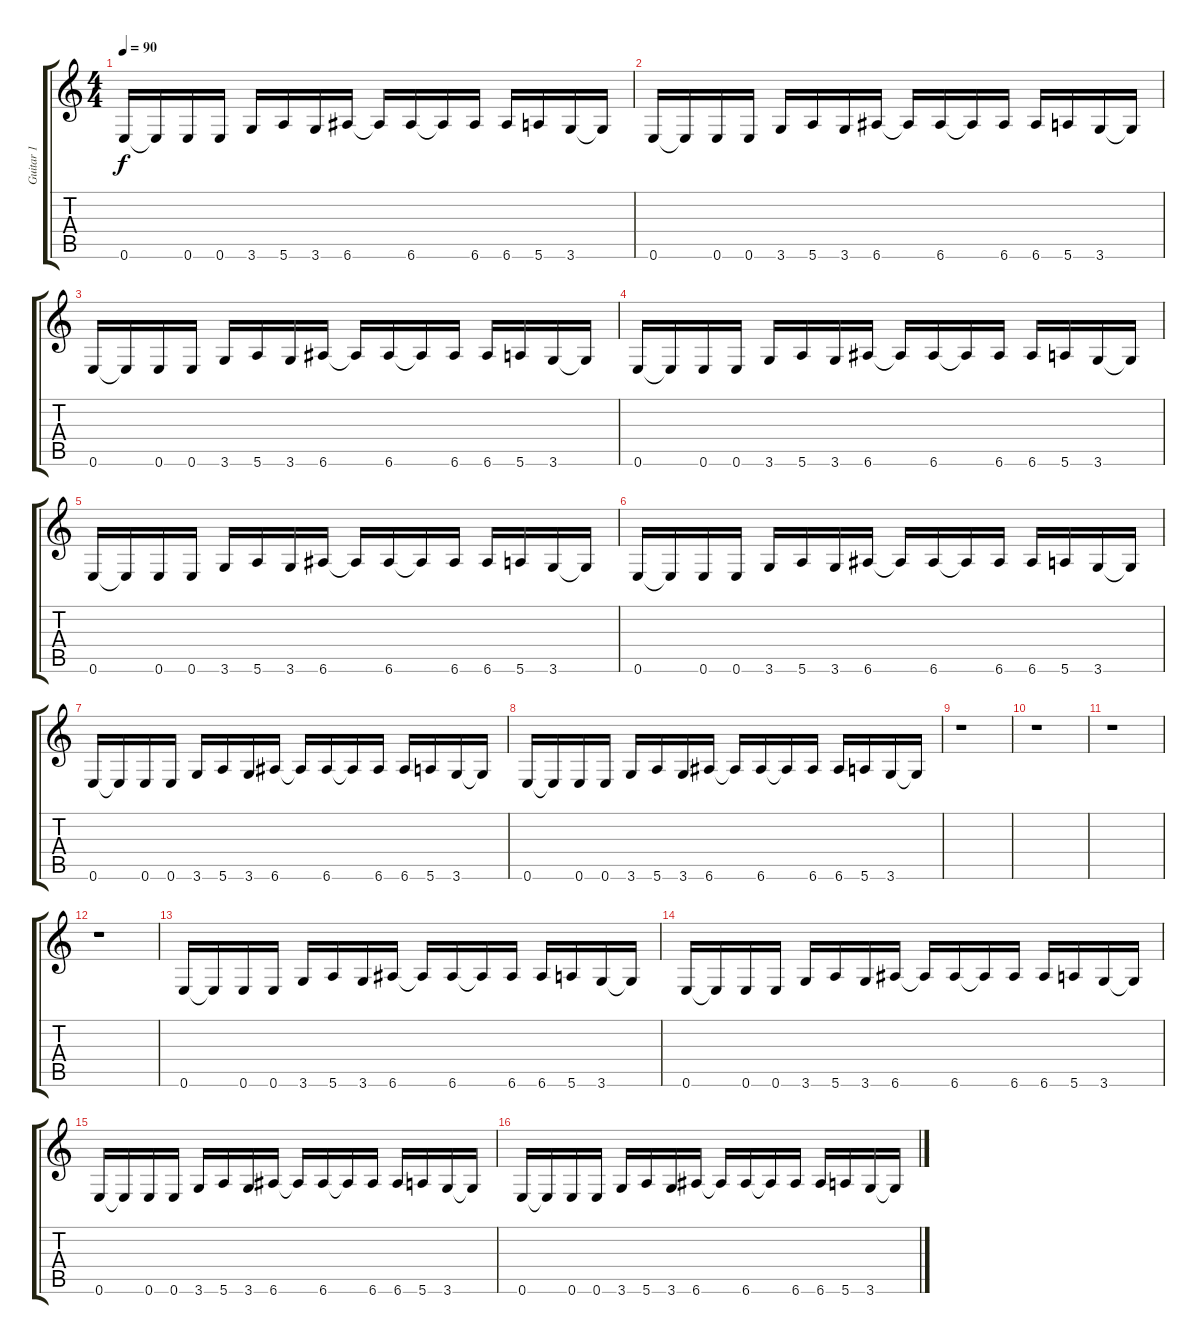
\track ("Guitar 1" "Guitar 1") {instrument overdrivenguitar}
\staff {score tabs}
\tuning (E4 B3 G3 D3 A2 E2) {hide}
\ts (4 4)
\tempo 90
\clef g2
\ks c
0.6.16{dy f instrument overdrivenguitar} 0.6{t}.16 0.6.16 0.6.16 3.6.16 5.6.16 3.6.16 6.6.16 6.6{t}.16 6.6.16 6.6{t}.16 6.6.16 6.6.16 5.6.16 3.6.16 3.6{t}.16 |
0.6.16 0.6{t}.16 0.6.16 0.6.16 3.6.16 5.6.16 3.6.16 6.6.16 6.6{t}.16 6.6.16 6.6{t}.16 6.6.16 6.6.16 5.6.16 3.6.16 3.6{t}.16 |
0.6.16 0.6{t}.16 0.6.16 0.6.16 3.6.16 5.6.16 3.6.16 6.6.16 6.6{t}.16 6.6.16 6.6{t}.16 6.6.16 6.6.16 5.6.16 3.6.16 3.6{t}.16 |
0.6.16 0.6{t}.16 0.6.16 0.6.16 3.6.16 5.6.16 3.6.16 6.6.16 6.6{t}.16 6.6.16 6.6{t}.16 6.6.16 6.6.16 5.6.16 3.6.16 3.6{t}.16 |
0.6.16 0.6{t}.16 0.6.16 0.6.16 3.6.16 5.6.16 3.6.16 6.6.16 6.6{t}.16 6.6.16 6.6{t}.16 6.6.16 6.6.16 5.6.16 3.6.16 3.6{t}.16 |
0.6.16 0.6{t}.16 0.6.16 0.6.16 3.6.16 5.6.16 3.6.16 6.6.16 6.6{t}.16 6.6.16 6.6{t}.16 6.6.16 6.6.16 5.6.16 3.6.16 3.6{t}.16 |
0.6.16 0.6{t}.16 0.6.16 0.6.16 3.6.16 5.6.16 3.6.16 6.6.16 6.6{t}.16 6.6.16 6.6{t}.16 6.6.16 6.6.16 5.6.16 3.6.16 3.6{t}.16 |
0.6.16 0.6{t}.16 0.6.16 0.6.16 3.6.16 5.6.16 3.6.16 6.6.16 6.6{t}.16 6.6.16 6.6{t}.16 6.6.16 6.6.16 5.6.16 3.6.16 3.6{t}.16 |
r.1 |
r.1 |
r.1 |
r.1 |
0.6.16 0.6{t}.16 0.6.16 0.6.16 3.6.16 5.6.16 3.6.16 6.6.16 6.6{t}.16 6.6.16 6.6{t}.16 6.6.16 6.6.16 5.6.16 3.6.16 3.6{t}.16 |
0.6.16 0.6{t}.16 0.6.16 0.6.16 3.6.16 5.6.16 3.6.16 6.6.16 6.6{t}.16 6.6.16 6.6{t}.16 6.6.16 6.6.16 5.6.16 3.6.16 3.6{t}.16 |
0.6.16 0.6{t}.16 0.6.16 0.6.16 3.6.16 5.6.16 3.6.16 6.6.16 6.6{t}.16 6.6.16 6.6{t}.16 6.6.16 6.6.16 5.6.16 3.6.16 3.6{t}.16 |
0.6.16 0.6{t}.16 0.6.16 0.6.16 3.6.16 5.6.16 3.6.16 6.6.16 6.6{t}.16 6.6.16 6.6{t}.16 6.6.16 6.6.16 5.6.16 3.6.16 3.6{t}.16
